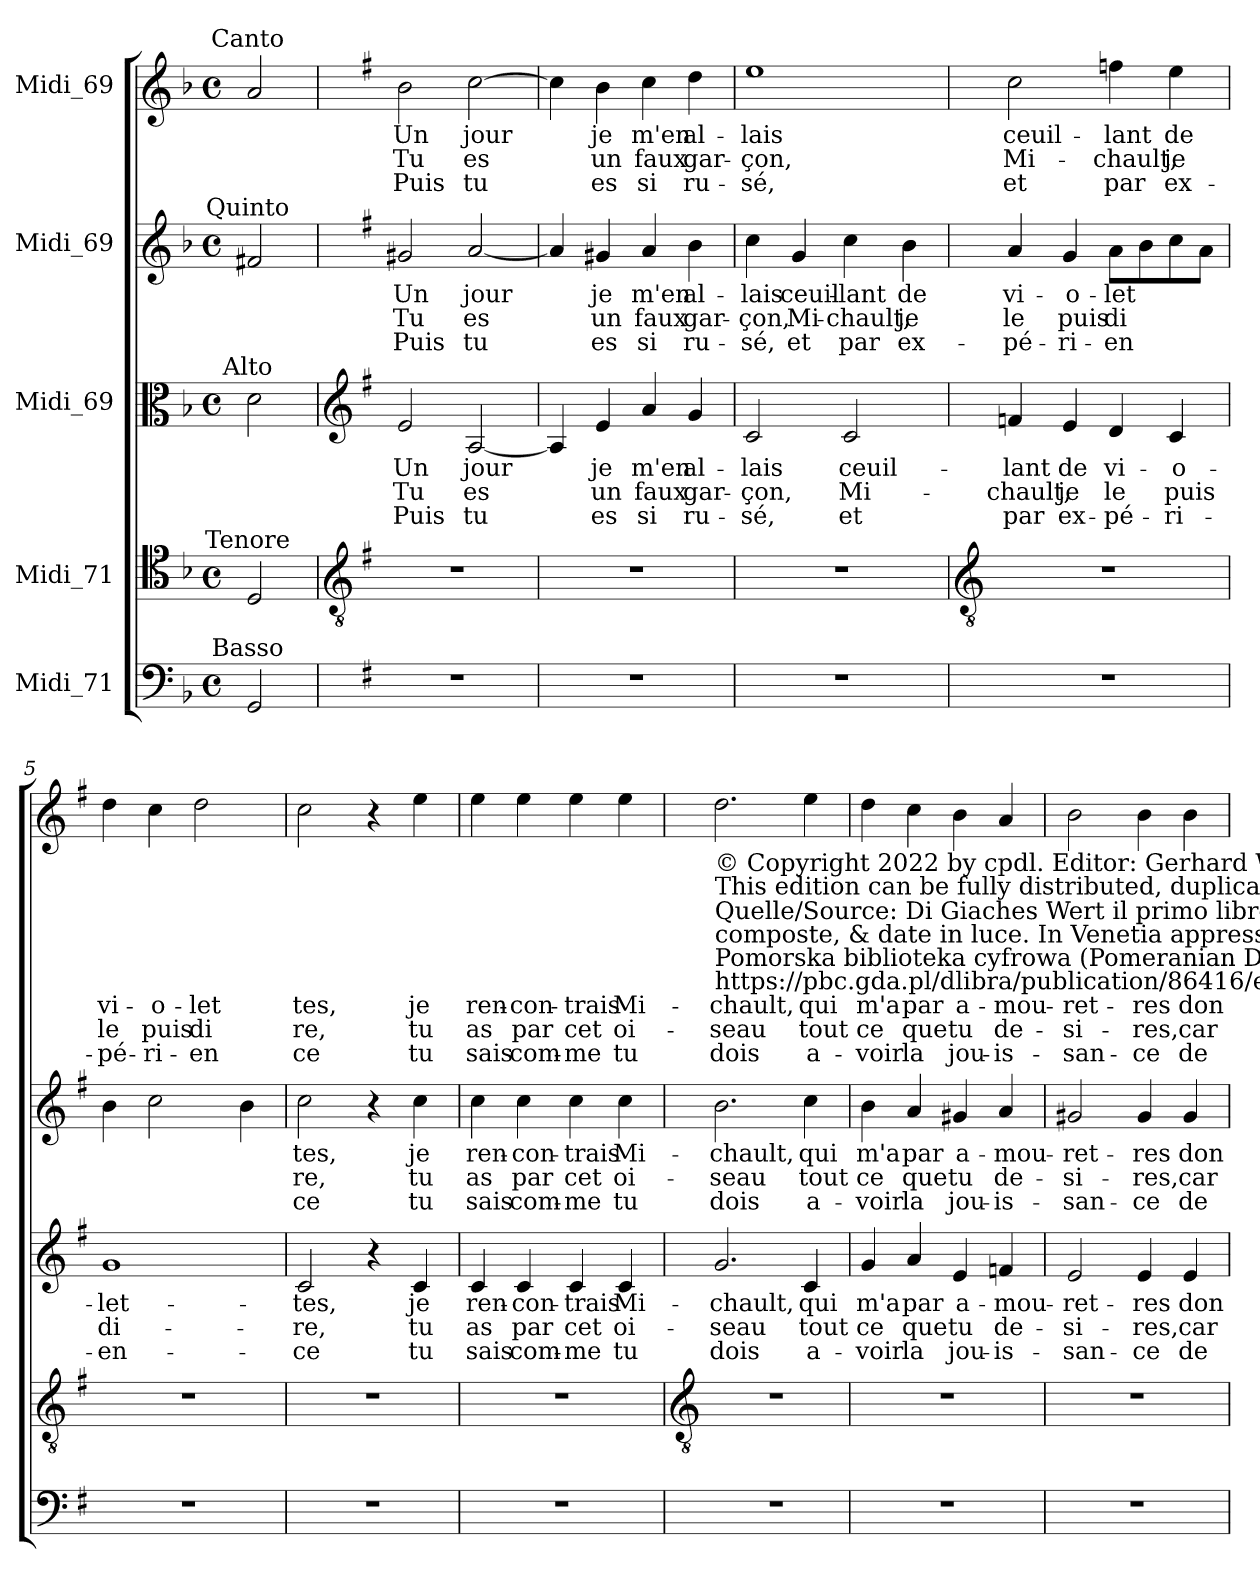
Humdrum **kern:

**kern	**kern	**kern	**text	**text	**text	**kern	**text	**text	**text	**kern	**text	**text	**text
*part5	*part4	*part3	*part3	*part3	*part3	*part2	*part2	*part2	*part2	*part1	*part1	*part1	*part1
*staff5	*staff4	*staff3	*staff3	*staff3	*staff3	*staff2	*staff2	*staff2	*staff2	*staff1	*staff1	*staff1	*staff1
*I"Midi_71	*I"Midi_71	*I"Midi_69	*	*	*	*I"Midi_69	*	*	*	*I"Midi_69	*	*	*
*clefF4	*clefC4	*clefC3	*	*	*	*clefG2	*	*	*	*clefG2	*	*	*
*k[b-]	*k[b-]	*k[b-]	*	*	*	*k[b-]	*	*	*	*k[b-]	*	*	*
*F:	*F:	*F:	*	*	*	*F:	*	*	*	*F:	*	*	*
*M4/4	*M4/4	*M4/4	*	*	*	*M4/4	*	*	*	*M4/4	*	*	*
*met(c)	*met(c)	*met(c)	*	*	*	*met(c)	*	*	*	*met(c)	*	*	*
=	=	=	=	=	=	=	=	=	=	=	=	=	=
!	!	!	!	!	!	!	!	!	!	!LO:TX:a:cj:t=Canto	!	!	!
!	!	!	!	!	!	!LO:TX:a:cj:t=Quinto	!	!	!	!	!	!	!
!	!	!LO:TX:a:cj:t=Alto	!	!	!	!	!	!	!	!	!	!	!
!	!LO:TX:a:cj:t=Tenore	!	!	!	!	!	!	!	!	!	!	!	!
!LO:TX:a:cj:t=Basso	!	!	!	!	!	!	!	!	!	!	!	!	!
2GG	2D	2d	.	.	.	2f#X	.	.	.	2a	.	.	.
.	.	2qqdyy	.	.	.	.	.	.	.	.	.	.	.
!!LO:LB:g=z
=1	=1	=1	=1	=1	=1	=1	=1	=1	=1	=1	=1	=1	=1
*	*clefGv2	*clefG2	*	*	*	*	*	*	*	*	*	*	*
*k[f#]	*k[f#]	*k[f#]	*	*	*	*k[f#]	*	*	*	*k[f#]	*	*	*
*G:	*G:	*G:	*	*	*	*G:	*	*	*	*G:	*	*	*
!	!	!	!LO:LY:b	!LO:LY:b	!LO:LY:b	!	!LO:LY:b	!LO:LY:b	!LO:LY:b	!	!LO:LY:b	!LO:LY:b	!LO:LY:b
1r	1r	2e	Un	Tu	Puis	2g#X	Un	Tu	Puis	2b	Un	Tu	Puis
!	!	!	!LO:LY:b	!LO:LY:b	!LO:LY:b	!	!LO:LY:b	!LO:LY:b	!LO:LY:b	!	!LO:LY:b	!LO:LY:b	!LO:LY:b
.	.	[2A	jour	es	tu	[2a	jour	es	tu	[2cc	jour	es	tu
=2	=2	=2	=2	=2	=2	=2	=2	=2	=2	=2	=2	=2	=2
1r	1r	4A]	.	.	.	4a]	.	.	.	4cc]	.	.	.
!	!	!	!LO:LY:b	!LO:LY:b	!LO:LY:b	!	!LO:LY:b	!LO:LY:b	!LO:LY:b	!	!LO:LY:b	!LO:LY:b	!LO:LY:b
.	.	4e	je	un	es	4g#X	je	un	es	4b	je	un	es
!	!	!	!LO:LY:b	!LO:LY:b	!LO:LY:b	!	!LO:LY:b	!LO:LY:b	!LO:LY:b	!	!LO:LY:b	!LO:LY:b	!LO:LY:b
.	.	4a	m'en	faux	si	4a	m'en	faux	si	4cc	m'en	faux	si
!	!	!	!LO:LY:b	!LO:LY:b	!LO:LY:b	!	!LO:LY:b	!LO:LY:b	!LO:LY:b	!	!LO:LY:b	!LO:LY:b	!LO:LY:b
.	.	4g	al-	-gar-	-ru-	4b	al-	-gar-	-ru-	4dd	al-	-gar-	-ru-
=3	=3	=3	=3	=3	=3	=3	=3	=3	=3	=3	=3	=3	=3
!	!	!	!LO:LY:b	!LO:LY:b	!LO:LY:b	!	!LO:LY:b	!LO:LY:b	!LO:LY:b	!	!LO:LY:b	!LO:LY:b	!LO:LY:b
1r	1r	2c	-lais	çon,	sé,	4cc	-lais	çon,	sé,	1ee	-lais	çon,	sé,
!	!	!	!	!	!	!	!LO:LY:b	!LO:LY:b	!LO:LY:b	!	!	!	!
.	.	.	.	.	.	4g	ceuil-	-Mi-	-et	.	.	.	.
!	!	!	!LO:LY:b	!LO:LY:b	!LO:LY:b	!	!LO:LY:b	!LO:LY:b	!LO:LY:b	!	!	!	!
.	.	2c	ceuil-	-Mi-	-et	4cc	lant	chault,	par	.	.	.	.
!	!	!	!	!	!	!	!LO:LY:b	!LO:LY:b	!LO:LY:b	!	!	!	!
.	.	.	.	.	.	4b	de	je	ex-	.	.	.	.
!!LO:LB:g=z
=4	=4	=4	=4	=4	=4	=4	=4	=4	=4	=4	=4	=4	=4
*	*clefGv2	*	*	*	*	*	*	*	*	*	*	*	*
!	!	!	!LO:LY:b	!LO:LY:b	!LO:LY:b	!	!LO:LY:b	!LO:LY:b	!LO:LY:b	!	!LO:LY:b	!LO:LY:b	!LO:LY:b
1r	1r	4fn	lant	chault,	par	4a	-vi-	-le	pé-	2cc	ceuil-	-Mi-	-et
!	!	!	!LO:LY:b	!LO:LY:b	!LO:LY:b	!	!LO:LY:b	!LO:LY:b	!LO:LY:b	!	!	!	!
.	.	4e	de	je	ex-	4g	-o-	-puis	ri-	.	.	.	.
!	!	!	!LO:LY:b	!LO:LY:b	!LO:LY:b	!	!LO:LY:b	!LO:LY:b	!LO:LY:b	!	!LO:LY:b	!LO:LY:b	!LO:LY:b
.	.	4d	-vi-	-le	pé-	8aL	-let	di	en	4ffn	lant	chault,	par
.	.	.	.	.	.	8b	.	.	.	.	.	.	.
!	!	!	!LO:LY:b	!LO:LY:b	!LO:LY:b	!	!	!	!	!	!LO:LY:b	!LO:LY:b	!LO:LY:b
.	.	4c	-o-	-puis	ri-	8cc	.	.	.	4ee	de	je	ex-
.	.	.	.	.	.	8aJ	.	.	.	.	.	.	.
=5	=5	=5	=5	=5	=5	=5	=5	=5	=5	=5	=5	=5	=5
!	!	!	!LO:LY:b	!LO:LY:b	!LO:LY:b	!	!	!	!	!	!LO:LY:b	!LO:LY:b	!LO:LY:b
1r	1r	1g	-let-	-di-	-en-	4b	.	.	.	4dd	-vi-	-le	pé-
!	!	!	!	!	!	!	!	!	!	!	!LO:LY:b	!LO:LY:b	!LO:LY:b
.	.	.	.	.	.	2cc	.	.	.	4cc	-o-	-puis	ri-
!	!	!	!	!	!	!	!	!	!	!	!LO:LY:b	!LO:LY:b	!LO:LY:b
.	.	.	.	.	.	.	.	.	.	2dd	-let	di	en
.	.	.	.	.	.	4b	.	.	.	.	.	.	.
=6	=6	=6	=6	=6	=6	=6	=6	=6	=6	=6	=6	=6	=6
!	!	!	!LO:LY:b	!LO:LY:b	!LO:LY:b	!	!LO:LY:b	!LO:LY:b	!LO:LY:b	!	!LO:LY:b	!LO:LY:b	!LO:LY:b
1r	1r	2c	-tes,	re,	ce	2cc	tes,	re,	ce	2cc	tes,	re,	ce
.	.	4r	.	.	.	4r	.	.	.	4r	.	.	.
!	!	!	!LO:LY:b	!LO:LY:b	!LO:LY:b	!	!LO:LY:b	!LO:LY:b	!LO:LY:b	!	!LO:LY:b	!LO:LY:b	!LO:LY:b
.	.	4c	je	tu	tu	4cc	je	tu	tu	4ee	je	tu	tu
=7	=7	=7	=7	=7	=7	=7	=7	=7	=7	=7	=7	=7	=7
!	!	!	!LO:LY:b	!LO:LY:b	!LO:LY:b	!	!LO:LY:b	!LO:LY:b	!LO:LY:b	!	!LO:LY:b	!LO:LY:b	!LO:LY:b
1r	1r	4c	ren-	-as	sais	4cc	ren-	-as	sais	4ee	ren-	-as	sais
!	!	!	!LO:LY:b	!LO:LY:b	!LO:LY:b	!	!LO:LY:b	!LO:LY:b	!LO:LY:b	!	!LO:LY:b	!LO:LY:b	!LO:LY:b
.	.	4c	con-	-par	com-	4cc	con-	-par	com-	4ee	con-	-par	com-
!	!	!	!LO:LY:b	!LO:LY:b	!LO:LY:b	!	!LO:LY:b	!LO:LY:b	!LO:LY:b	!	!LO:LY:b	!LO:LY:b	!LO:LY:b
.	.	4c	-trais	cet	me	4cc	-trais	cet	me	4ee	-trais	cet	me
!	!	!	!LO:LY:b	!LO:LY:b	!LO:LY:b	!	!LO:LY:b	!LO:LY:b	!LO:LY:b	!	!LO:LY:b	!LO:LY:b	!LO:LY:b
.	.	4c	Mi-	-oi-	-tu	4cc	Mi-	-oi-	-tu	4ee	Mi-	-oi-	-tu
!!LO:LB:g=z
=8	=8	=8	=8	=8	=8	=8	=8	=8	=8	=8	=8	=8	=8
*	*clefGv2	*	*	*	*	*	*	*	*	*	*	*	*
!	!	!	!	!	!	!	!	!	!	!LO:TX:b:t=© Copyright 2022 by cpdl. Editor&colon; Gerhard Weydt\nThis edition can be fully distributed, duplicated, performed, and recorded	!	!	!
!	!	!	!	!	!	!	!	!	!	!LO:TX:b:t=Quelle/Source&colon; Di Giaches Wert il primo libro delle  canzonette villanelle a cinque voci, novamente\ncomposte, & date in luce. In Venetia appresso Angelo Gardano, 1589\nPomorska biblioteka cyfrowa (Pomeranian Digital Library)\nhttps&colon;//pbc.gda.pl/dlibra/publication/86416/edition/78382	!	!	!
!	!	!	!LO:LY:b	!LO:LY:b	!LO:LY:b	!	!LO:LY:b	!LO:LY:b	!LO:LY:b	!	!LO:LY:b	!LO:LY:b	!LO:LY:b
1r	1r	2.g	chault,	seau	dois	2.b	chault,	seau	dois	2.dd	chault,	seau	dois
!	!	!	!LO:LY:b	!LO:LY:b	!LO:LY:b	!	!LO:LY:b	!LO:LY:b	!LO:LY:b	!	!LO:LY:b	!LO:LY:b	!LO:LY:b
.	.	4c	qui	tout	a-	4cc	qui	tout	a-	4ee	qui	tout	a-
=9	=9	=9	=9	=9	=9	=9	=9	=9	=9	=9	=9	=9	=9
!	!	!	!LO:LY:b	!LO:LY:b	!LO:LY:b	!	!LO:LY:b	!LO:LY:b	!LO:LY:b	!	!LO:LY:b	!LO:LY:b	!LO:LY:b
1r	1r	4g	-m'a	ce	voir	4b	-m'a	ce	voir	4dd	-m'a	ce	voir
!	!	!	!LO:LY:b	!LO:LY:b	!LO:LY:b	!	!LO:LY:b	!LO:LY:b	!LO:LY:b	!	!LO:LY:b	!LO:LY:b	!LO:LY:b
.	.	4a	par	que	la	4a	par	que	la	4cc	par	que	la
!	!	!	!LO:LY:b	!LO:LY:b	!LO:LY:b	!	!LO:LY:b	!LO:LY:b	!LO:LY:b	!	!LO:LY:b	!LO:LY:b	!LO:LY:b
.	.	4e	a-	-tu	jou-	4g#X	a-	-tu	jou-	4b	a-	-tu	jou-
!	!	!	!LO:LY:b	!LO:LY:b	!LO:LY:b	!	!LO:LY:b	!LO:LY:b	!LO:LY:b	!	!LO:LY:b	!LO:LY:b	!LO:LY:b
.	.	4fn	-mou-	-de-	-is-	4a	-mou-	-de-	-is-	4a	-mou-	-de-	-is-
=10	=10	=10	=10	=10	=10	=10	=10	=10	=10	=10	=10	=10	=10
!	!	!	!LO:LY:b	!LO:LY:b	!LO:LY:b	!	!LO:LY:b	!LO:LY:b	!LO:LY:b	!	!LO:LY:b	!LO:LY:b	!LO:LY:b
1r	1r	2e	-ret-	-si-	-san-	2g#X	-ret-	-si-	-san-	2b	-ret-	-si-	-san-
!	!	!	!LO:LY:b	!LO:LY:b	!LO:LY:b	!	!LO:LY:b	!LO:LY:b	!LO:LY:b	!	!LO:LY:b	!LO:LY:b	!LO:LY:b
.	.	4e	-res	res,	ce	4g#	-res	res,	ce	4b	-res	res,	ce
!	!	!	!LO:LY:b	!LO:LY:b	!LO:LY:b	!	!LO:LY:b	!LO:LY:b	!LO:LY:b	!	!LO:LY:b	!LO:LY:b	!LO:LY:b
.	.	4e	don-	-car	de	4g#	don-	-car	de	4b	don-	-car	de
=	=	=	=	=	=	=	=	=	=	=	=	=	=
*-	*-	*-	*-	*-	*-	*-	*-	*-	*-	*-	*-	*-	*-
